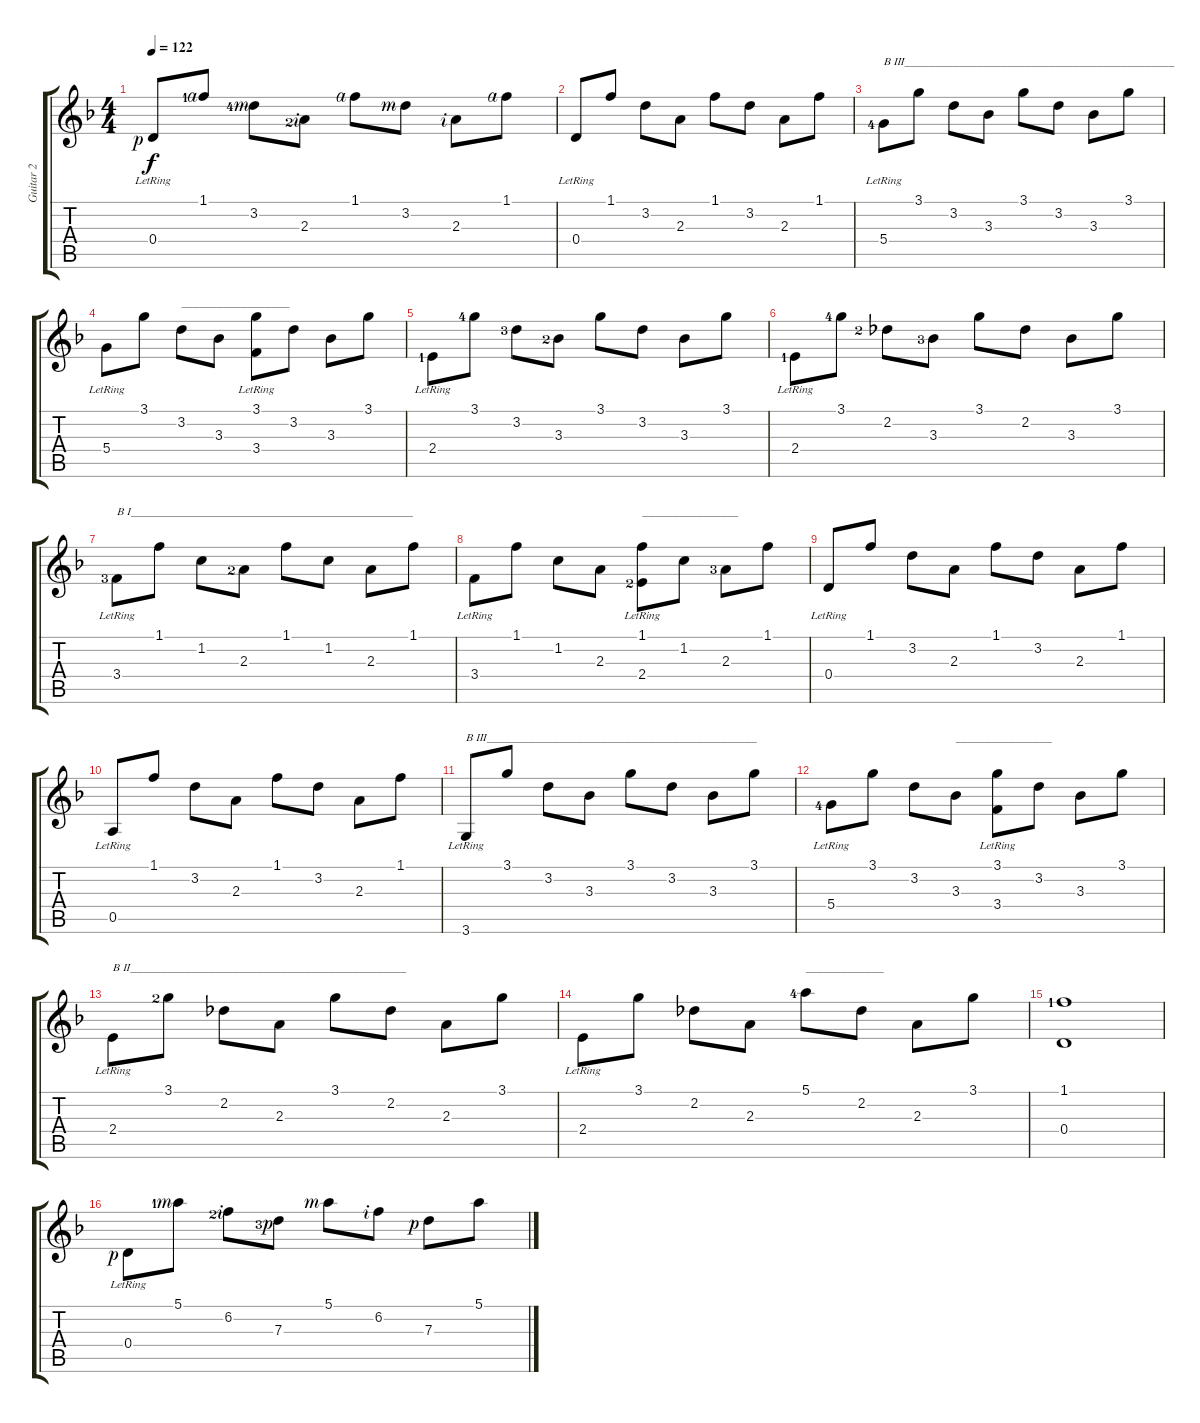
\track ("Guitar 2" "Guitar 2") {instrument acousticguitarnylon}
\staff {score tabs}
\tuning (E4 B3 G3 D3 A2 E2) {hide}
\ts (4 4)
\tempo 122
\clef g2
\ks dminor
0.4{lr rf 1}.8{dy f instrument acousticguitarnylon} 1.1{lf 2 rf 4}.8 3.2{lf 5 rf 3}.8 2.3{lf 3 rf 2}.8 1.1{rf 4}.8 3.2{rf 3}.8 2.3{rf 2}.8 1.1{rf 4}.8 |
0.4{lr}.8 1.1.8 3.2.8 2.3.8 1.1.8 3.2.8 2.3.8 1.1.8 |
5.4{lr lf 5}.8{txt "B III_____________________________________________"} 3.1.8 3.2.8 3.3.8 3.1.8 3.2.8 3.3.8 3.1.8 |
5.4{lr}.8 3.1.8 3.2.8{txt "__________________"} 3.3.8 (3.1 3.4{lr}).8 3.2.8 3.3.8 3.1.8 |
2.4{lr lf 2}.8 3.1{lf 5}.8 3.2{lf 4}.8 3.3{lf 3}.8 3.1.8 3.2.8 3.3.8 3.1.8 |
2.4{lr lf 2}.8 3.1{lf 5}.8 2.2{lf 3}.8 3.3{lf 4}.8 3.1.8 2.2.8 3.3.8 3.1.8 |
3.4{lr lf 4}.8{txt "B I_______________________________________________"} 1.1.8 1.2.8 2.3{lf 3}.8 1.1.8 1.2.8 2.3.8 1.1.8 |
3.4{lr}.8 1.1.8 1.2.8 2.3.8 (1.1 2.4{lr lf 3}).8{txt "________________"} 1.2.8 2.3{lf 4}.8 1.1.8 |
0.4{lr}.8 1.1.8 3.2.8 2.3.8 1.1.8 3.2.8 2.3.8 1.1.8 |
0.5{lr}.8 1.1.8 3.2.8 2.3.8 1.1.8 3.2.8 2.3.8 1.1.8 |
3.6{lr}.8{txt "B III_____________________________________________"} 3.1.8 3.2.8 3.3.8 3.1.8 3.2.8 3.3.8 3.1.8 |
5.4{lr lf 5}.8 3.1.8 3.2.8 3.3.8{txt "________________"} (3.1 3.4{lr}).8 3.2.8 3.3.8 3.1.8 |
2.4{lr}.8{txt "B II______________________________________________"} 3.1{lf 3}.8 2.2.8 2.3.8 3.1.8 2.2.8 2.3.8 3.1.8 |
2.4{lr}.8 3.1.8 2.2.8 2.3.8 5.1{lf 5}.8{txt "_____________"} 2.2.8 2.3.8 3.1.8 |
(1.1{lf 2} 0.4).1 |
0.4{lr rf 1}.8 5.1{lf 2 rf 3}.8 6.2{lf 3 rf 2}.8 7.3{lf 4 rf 1}.8 5.1{rf 3}.8 6.2{rf 2}.8 7.3{rf 1}.8 5.1.8
